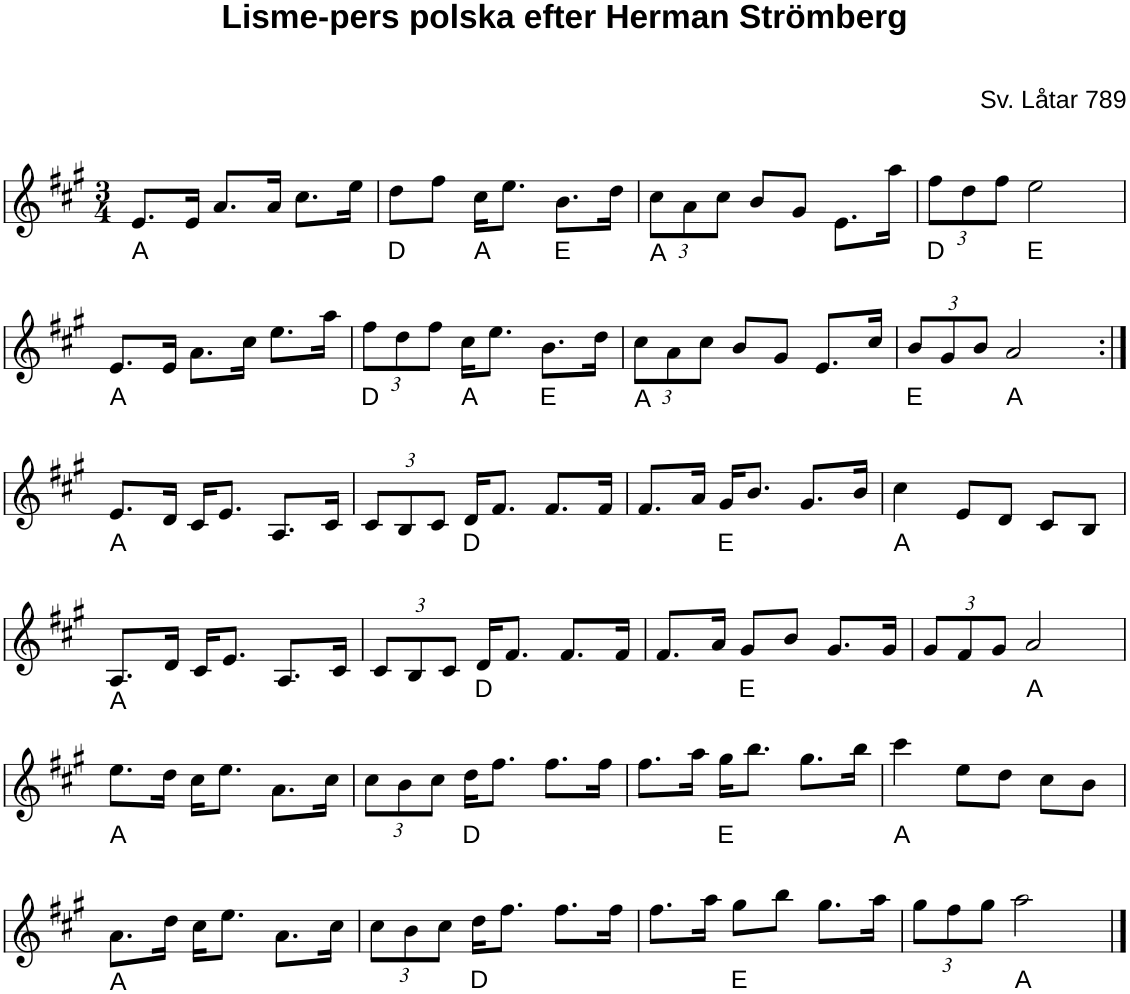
**kern	**harte
*part1	*part1
*staff1	*
*I"Piano	*
*I'Pno.	*
*clefG2	*
*k[f#c#g#]	*
*M3/4	*
=1	=1
8.e/L	A:maj
16e/Jk	.
8.a/L	.
16a/Jk	.
8.cc#\L	.
16ee\Jk	.
=2	=2
8dd\L	D:maj
8ff#\J	.
16cc#\KL	A:maj
8.ee\J	.
8.b\L	E:maj
16dd\Jk	.
=3	=3
*Xbrackettup	*
12cc#\L	A:maj
12a\	.
12cc#\J	.
8b/L	.
8g#/J	.
8.e\L	.
16aa\Jk	.
=4	=4
12ff#\L	D:maj
12dd\	.
12ff#\J	.
2ee\	E:maj
!!LO:LB:g=z
=5	=5
8.e/L	A:maj
16e/Jk	.
8.a\L	.
16cc#\Jk	.
8.ee\L	.
16aa\Jk	.
=6	=6
12ff#\L	D:maj
12dd\	.
12ff#\J	.
16cc#\KL	A:maj
8.ee\J	.
8.b\L	E:maj
16dd\Jk	.
=7	=7
12cc#\L	A:maj
12a\	.
12cc#\J	.
8b/L	.
8g#/J	.
8.e/L	.
16cc#/Jk	.
=8	=8
12b/L	E:maj
12g#/	.
12b/J	.
2a/	A:maj
!!LO:LB:g=z
=9:|!	=9:|!
8.e/L	A:maj
16d/Jk	.
16c#/KL	.
8.e/J	.
8.A/L	.
16c#/Jk	.
=10	=10
12c#/L	.
12B/	.
12c#/J	.
16d/KL	D:maj
8.f#/J	.
8.f#/L	.
16f#/Jk	.
=11	=11
8.f#/L	.
16a/Jk	.
16g#/KL	E:maj
8.b/J	.
8.g#/L	.
16b/Jk	.
=12	=12
4cc#\	A:maj
8e/L	.
8d/J	.
8c#/L	.
8B/J	.
!!LO:LB:g=z
=13	=13
8.A/L	A:maj
16d/Jk	.
16c#/KL	.
8.e/J	.
8.A/L	.
16c#/Jk	.
=14	=14
12c#/L	.
12B/	.
12c#/J	.
16d/KL	D:maj
8.f#/J	.
8.f#/L	.
16f#/Jk	.
=15	=15
8.f#/L	.
16a/Jk	.
8g#/L	E:maj
8b/J	.
8.g#/L	.
16g#/Jk	.
=16	=16
12g#/L	.
12f#/	.
12g#/J	.
2a/	A:maj
!!LO:LB:g=z
=17	=17
8.ee\L	A:maj
16dd\Jk	.
16cc#\KL	.
8.ee\J	.
8.a\L	.
16cc#\Jk	.
=18	=18
12cc#\L	.
12b\	.
12cc#\J	.
16dd\KL	D:maj
8.ff#\J	.
8.ff#\L	.
16ff#\Jk	.
=19	=19
8.ff#\L	.
16aa\Jk	.
16gg#\KL	E:maj
8.bb\J	.
8.gg#\L	.
16bb\Jk	.
=20	=20
4ccc#\	A:maj
8ee\L	.
8dd\J	.
8cc#\L	.
8b\J	.
!!LO:LB:g=z
=21	=21
8.a\L	A:maj
16dd\Jk	.
16cc#\KL	.
8.ee\J	.
8.a\L	.
16cc#\Jk	.
=22	=22
12cc#\L	.
12b\	.
12cc#\J	.
16dd\KL	D:maj
8.ff#\J	.
8.ff#\L	.
16ff#\Jk	.
=23	=23
8.ff#\L	.
16aa\Jk	.
8gg#\L	E:maj
8bb\J	.
8.gg#\L	.
16aa\Jk	.
=24	=24
12gg#\L	.
12ff#\	.
12gg#\J	.
2aa\	A:maj
==	==
*-	*-
